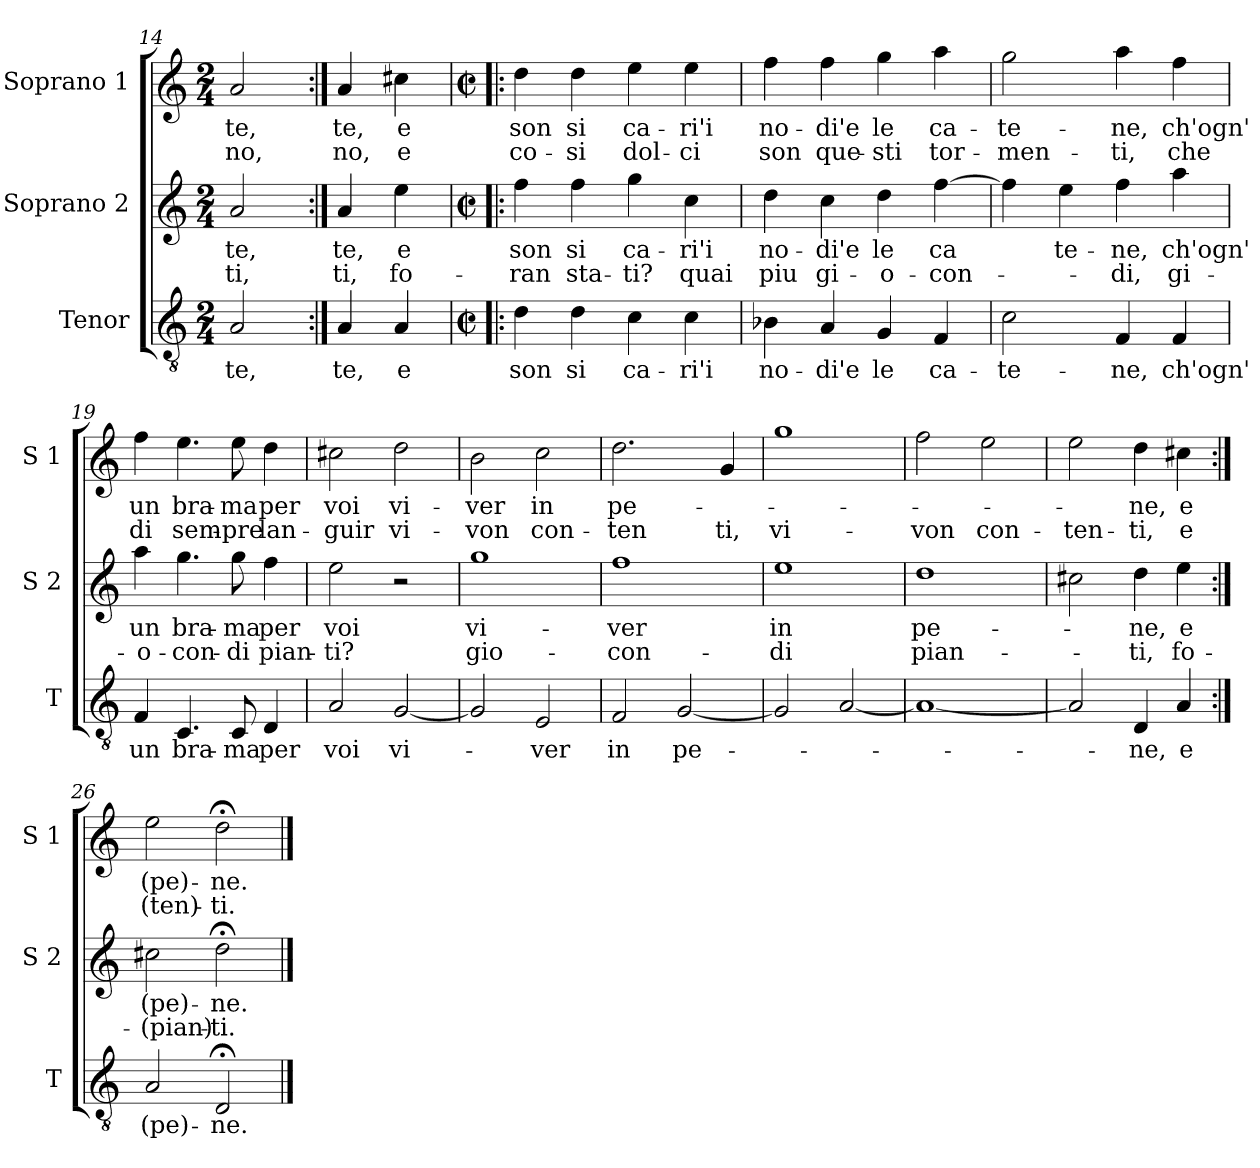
**kern	**text	**kern	**text	**text	**kern	**text	**text
*part3	*part3	*part2	*part2	*part2	*part1	*part1	*part1
*staff3	*staff3	*staff2	*staff2	*staff2	*staff1	*staff1	*staff1
*I"Tenor	*	*I"Soprano 2	*	*	*I"Soprano 1	*	*
*I'T	*	*I'S 2	*	*	*I'S 1	*	*
*clefGv2	*	*clefG2	*	*	*clefG2	*	*
*k[]	*	*k[]	*	*	*k[]	*	*
*C:	*	*C:	*	*	*C:	*	*
*M2/4	*	*M2/4	*	*	*M2/4	*	*
=14	=14	=14	=14	=14	=14	=14	=14
!	!LO:LY:b	!	!LO:LY:b	!LO:LY:b	!	!LO:LY:b	!LO:LY:b
2A/	-te,	2a/	-te,	-ti,	2a/	-te,	-no,
=15:|!	=15:|!	=15:|!	=15:|!	=15:|!	=15:|!	=15:|!	=15:|!
!	!LO:LY:b	!	!LO:LY:b	!LO:LY:b	!	!LO:LY:b	!LO:LY:b
4A/	te,	4a/	te,	ti,	4a/	te,	no,
!	!LO:LY:b	!	!LO:LY:b	!LO:LY:b	!	!LO:LY:b	!LO:LY:b
4A/	e	4ee\	e	fo-	4cc#X\	e	e
=16!|:	=16!|:	=16!|:	=16!|:	=16!|:	=16!|:	=16!|:	=16!|:
*M2/2	*	*M2/2	*	*	*M2/2	*	*
*met(c|)	*	*met(c|)	*	*	*met(c|)	*	*
!	!LO:LY:b	!	!LO:LY:b	!LO:LY:b	!	!LO:LY:b	!LO:LY:b
4d\	son	4ff\	son	-ran	4dd\	son	co-
!	!LO:LY:b	!	!LO:LY:b	!LO:LY:b	!	!LO:LY:b	!LO:LY:b
4d\	si	4ff\	si	sta-	4dd\	si	-si
!	!LO:LY:b	!	!LO:LY:b	!LO:LY:b	!	!LO:LY:b	!LO:LY:b
4c\	ca-	4gg\	ca-	-ti?	4ee\	ca-	dol-
!	!LO:LY:b	!	!LO:LY:b	!LO:LY:b	!	!LO:LY:b	!LO:LY:b
4c\	-ri'i	4cc\	-ri'i	quai	4ee\	-ri'i	-ci
!!LO:LB:g=z
=17	=17	=17	=17	=17	=17	=17	=17
!	!LO:LY:b	!	!LO:LY:b	!LO:LY:b	!	!LO:LY:b	!LO:LY:b
4B-X\	no-	4dd\	no-	piu	4ff\	no-	son
!	!LO:LY:b	!	!LO:LY:b	!LO:LY:b	!	!LO:LY:b	!LO:LY:b
4A/	-di'e	4cc\	-di'e	gi-	4ff\	-di'e	que-
!	!LO:LY:b	!	!LO:LY:b	!LO:LY:b	!	!LO:LY:b	!LO:LY:b
4G/	le	4dd\	le	-o-	4gg\	le	-sti
!	!LO:LY:b	!	!LO:LY:b	!LO:LY:b	!	!LO:LY:b	!LO:LY:b
4F/	ca-	[4ff\	ca	-con-	4aa\	ca-	tor-
=18	=18	=18	=18	=18	=18	=18	=18
!	!LO:LY:b	!	!	!	!	!LO:LY:b	!LO:LY:b
2c\	-te-	4ff\]	.	.	2gg\	-te-	-men-
!	!	!	!LO:LY:b	!	!	!	!
.	.	4ee\	te-	.	.	.	.
!	!LO:LY:b	!	!LO:LY:b	!LO:LY:b	!	!LO:LY:b	!LO:LY:b
4F/	-ne,	4ff\	-ne,	-di,	4aa\	-ne,	-ti,
!	!LO:LY:b	!	!LO:LY:b	!LO:LY:b	!	!LO:LY:b	!LO:LY:b
4F/	ch'ogn'	4aa\	ch'ogn'	gi-	4ff\	ch'ogn'	che
=19	=19	=19	=19	=19	=19	=19	=19
!	!LO:LY:b	!	!LO:LY:b	!LO:LY:b	!	!LO:LY:b	!LO:LY:b
4F/	un	4aa\	un	-o-	4ff\	un	di
!	!LO:LY:b	!	!LO:LY:b	!LO:LY:b	!	!LO:LY:b	!LO:LY:b
4.C/	bra-	4.gg\	bra-	-con-	4.ee\	bra-	sem-
!	!LO:LY:b	!	!LO:LY:b	!LO:LY:b	!	!LO:LY:b	!LO:LY:b
8C/	-ma	8gg\	-ma	-di	8ee\	-ma	-pre
!	!LO:LY:b	!	!LO:LY:b	!LO:LY:b	!	!LO:LY:b	!LO:LY:b
4D/	per	4ff\	per	pian-	4dd\	per	lan-
=20	=20	=20	=20	=20	=20	=20	=20
!	!LO:LY:b	!	!LO:LY:b	!LO:LY:b	!	!LO:LY:b	!LO:LY:b
2A/	voi	2ee\	voi	-ti?	2cc#X\	voi	-guir
!	!LO:LY:b	!	!	!	!	!LO:LY:b	!LO:LY:b
[2G/	vi-	2r	.	.	2dd\	vi-	vi-
=21	=21	=21	=21	=21	=21	=21	=21
!	!	!	!LO:LY:b	!LO:LY:b	!	!LO:LY:b	!LO:LY:b
2G/]	.	1gg	vi-	gio-	2b\	-ver	-von
!	!LO:LY:b	!	!	!	!	!LO:LY:b	!LO:LY:b
2E/	-ver	.	.	.	2cc\	in	con-
!!LO:LB:g=z
=22	=22	=22	=22	=22	=22	=22	=22
!	!LO:LY:b	!	!LO:LY:b	!LO:LY:b	!	!LO:LY:b	!LO:LY:b
2F/	in	1ff	-ver	-con-	2.dd\	pe-	-ten
!	!LO:LY:b	!	!	!	!	!	!
[2G/	pe-	.	.	.	.	.	.
!	!	!	!	!	!	!	!LO:LY:b
.	.	.	.	.	4g/	.	ti,
=23	=23	=23	=23	=23	=23	=23	=23
!	!	!	!LO:LY:b	!LO:LY:b	!	!	!LO:LY:b
2G/]	.	1ee	in	-di	1gg	.	vi-
[2A/	.	.	.	.	.	.	.
=24	=24	=24	=24	=24	=24	=24	=24
!	!	!	!LO:LY:b	!LO:LY:b	!	!	!LO:LY:b
1A_	.	1dd	pe-	pian-	2ff\	.	-von
!	!	!	!	!	!	!	!LO:LY:b
.	.	.	.	.	2ee\	.	con-
=25	=25	=25	=25	=25	=25	=25	=25
!	!	!	!	!	!	!	!LO:LY:b
2A/]	.	2cc#X\	.	.	2ee\	.	-ten-
!	!LO:LY:b	!	!LO:LY:b	!LO:LY:b	!	!LO:LY:b	!LO:LY:b
4D/	-ne,	4dd\	-ne,	-ti,	4dd\	-ne,	-ti,
!	!LO:LY:b	!	!LO:LY:b	!LO:LY:b	!	!LO:LY:b	!LO:LY:b
4A/	e	4ee\	e	fo-	4cc#X\	e	e
=26:|!	=26:|!	=26:|!	=26:|!	=26:|!	=26:|!	=26:|!	=26:|!
!	!LO:LY:b	!	!LO:LY:b	!LO:LY:b	!	!LO:LY:b	!LO:LY:b
2A/	(pe)-	2cc#X\	(pe)-	-(pian)-	2ee\	(pe)-	(ten)-
!	!LO:LY:b	!	!LO:LY:b	!LO:LY:b	!	!LO:LY:b	!LO:LY:b
2D;</	-ne.	2dd;<\	-ne.	-ti.	2dd;<\	-ne.	-ti.
==	==	==	==	==	==	==	==
*-	*-	*-	*-	*-	*-	*-	*-
